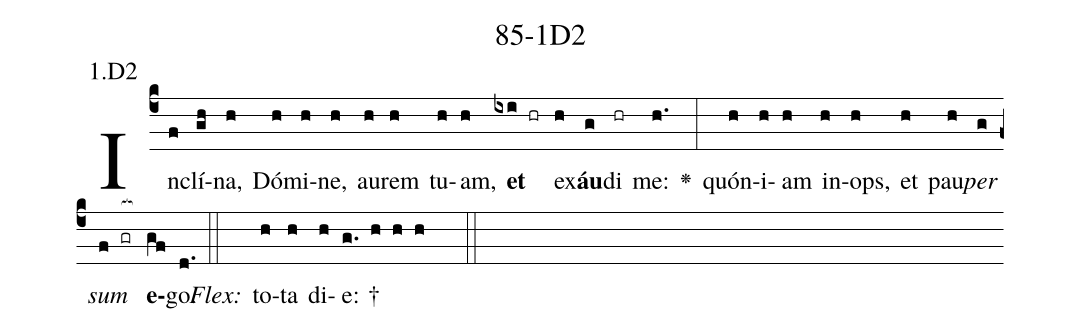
name: 85-1D2;
annotation: 1.D2;
%%
(c4)In(f)clí(gh)na,(h) Dó(h)mi(h)ne,(h) au(h)rem(h) tu(h)am,(h) <b>et</b>(ixi hr) ex(h)<b>áu</b>(g)di(hr) me:(h.) <v>\greheightstar</v>(:) quón(h)i(h)am(h) in(h)ops,(h) et(h) pau(h)<i>per</i>(g) <i>sum</i>(f gr[ocb:1{]) <b>e</b>(gf[ocb:0}])go.(d.) (::)
<i>Flex:</i>()  to(h)ta(h) di(h)e: †(g. h h h  ::)

%E(h) u(h) o(g) u(f) a(gf) e.(d.) (::)
